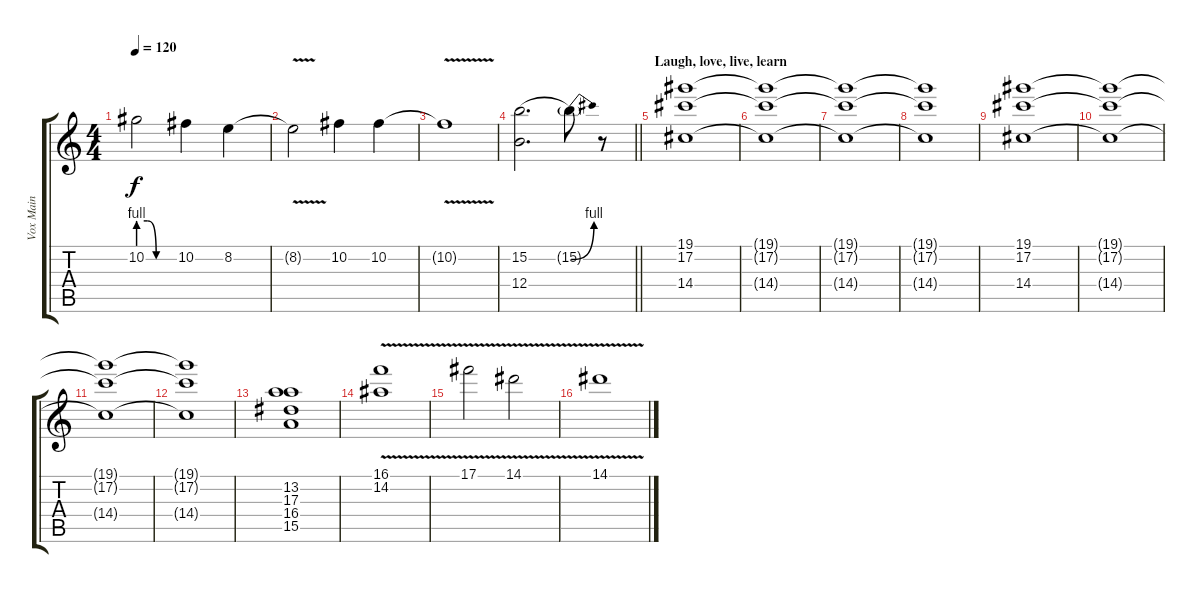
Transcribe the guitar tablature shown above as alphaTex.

\track ("Vox Main" "Vox Main") {instrument electricbasspick}
\staff {score tabs}
\tuning (Db4 Ab3 E3 B2 Gb2 B1) {hide}
\ts (4 4)
\tempo 120
\clef g2
\ks c
10.2{be (custom 0 4 15 4 30 0 60 0) t}.2{dy f} 10.2.4 8.2.4 |
8.2{v t}.2 10.2.4 10.2.4 |
10.2{v t}.1 |
\barLineRight lightlight
(15.2{be (hold 0 0 60 0)} 12.4).2{d} 15.2{be (bend 0 0 60 4) t}.8 r.8 |
\section ("" "Laugh, love, live, learn")
(19.1 17.2 14.4).1 |
(19.1{t} 17.2{t} 14.4{t}).1 |
(19.1{t} 17.2{t} 14.4{t}).1 |
(19.1{t} 17.2{t} 14.4{t}).1 |
(19.1 17.2 14.4).1 |
(19.1{t} 17.2{t} 14.4{t}).1 |
(19.1{t} 17.2{t} 14.4{t}).1 |
(19.1{t} 17.2{t} 14.4{t}).1 |
(13.2 17.3 16.4 15.5).1 |
(16.1{v} 14.2{v}).1 |
17.1{v}.2 14.1{v}.2 |
14.1{v}.1
